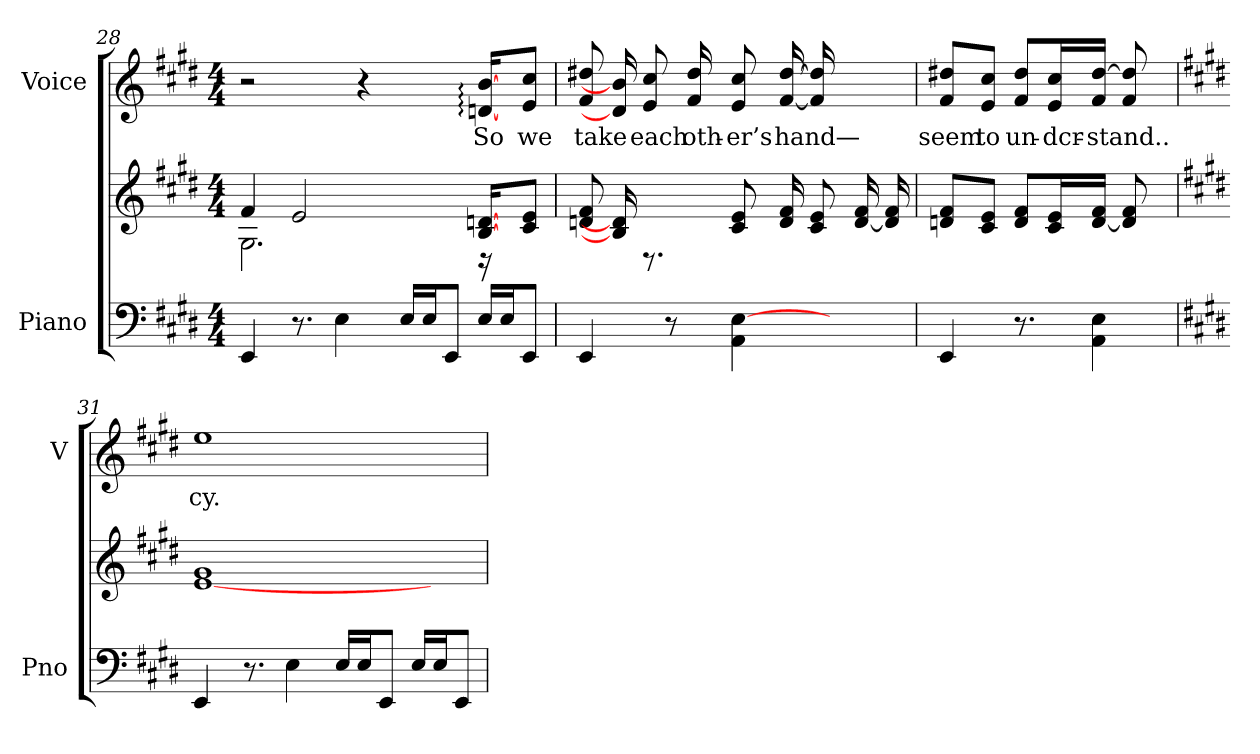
**kern	**kern	**kern	**text
*part2	*part2	*part1	*part1
*staff3	*staff2	*staff1	*staff1
*I"Piano	*	*I"Voice	*
*I'Pno	*	*I'V	*
*clefF4	*clefG2	*clefG2	*
*k[f#c#g#d#]	*k[f#c#g#d#]	*k[f#c#g#d#]	*
*M4/4	*M4/4	*M4/4	*
=28	=28	=28	=28
*	*^	*	*
4EE/	4f#/	2.G#\	2r	.
8.r	2e/	.	.	.
4E\	.	.	.	.
.	.	.	4r	.
16E/LL	.	.	.	.
16E/J	8.ryy	8.ryy	8.ryy	.
8EE/J	.	.	.	.
!	!	!	!	!LO:LY:b
16E/LL	[16B/ [16dn/L	16rC	[16dn/: [16b/:L	So
16E/J	16ryy	8.ryy	16ryy	.
!	!	!	!	!LO:LY:b
8EE/J	8c#/ 8e/J	.	8e/ 8cc#/J	we
*	*v	*v	*	*
!!LO:LB:g=z
=29	=29	=29	=29
!	!	!	!LO:LY:b
4EE/	8dn/ 8f#/L	8f#/ 8dd#X/L	take
.	16B/] 16d/]L	16d/] 16b/]L	.
!	!	!	!LO:LY:b
.	8.rC	8e/ 8cc#/J	each
8r	.	.	.
!	!	!	!LO:LY:b
.	.	16f#/ 16dd#/KL	oth-
!	!	!	!LO:LY:b
4AA\ [>4E\	8c#/ 8e/J	8e/ 8cc#/	-er’s
!	!	!	!LO:LY:b
.	16d/ 16f#/KL	[<16f#/ [>16dd#/Jk	hand—
.	8c#/ 8e/	16f#/] 16dd#/]LL	.
8.ryy	.	8.ryy	.
.	[<16d/ 16f#/Jk	.	.
.	16d/] 16f#/LL	.	.
=30	=30	=30	=30
!	!	!	!LO:LY:b
4EE/	8dn/ 8f#/L	8f#/ 8dd#X/L	seem
!	!	!	!LO:LY:b
.	8c#/ 8e/J	8e/ 8cc#/J	to
!	!	!	!LO:LY:b
8.r	8d/ 8f#/L	8f#/ 8dd#/L	un-
!	!	!	!LO:LY:b
.	16c#/ 16e/L	16e/ 16cc#/L	-dcr-
!	!	!	!LO:LY:b
4AA\ 4E\	[<16d/ 16f#/JJ	16f#/ [>16dd#/JJ	-stand..
.	8d/] 8f#/L	8f#/ 8dd#/]L	.
.	16ryy	16ryy	.
!!LO:PB:g=z
=31	=31	=31	=31
*k[f#c#g#d#]	*k[f#c#g#d#]	*k[f#c#g#d#]	*
!	!	!	!LO:LY:b
4EE/	[<1e 1g#	1ee	cy.
8.r	.	.	.
4E\	.	.	.
16E/LL	.	.	.
16E/J	.	.	.
8EE/J	.	.	.
16E/LL	.	.	.
16E/J	8.ryy	8.ryy	.
8EE/J	.	.	.
=	=	=	=
*-	*-	*-	*-
